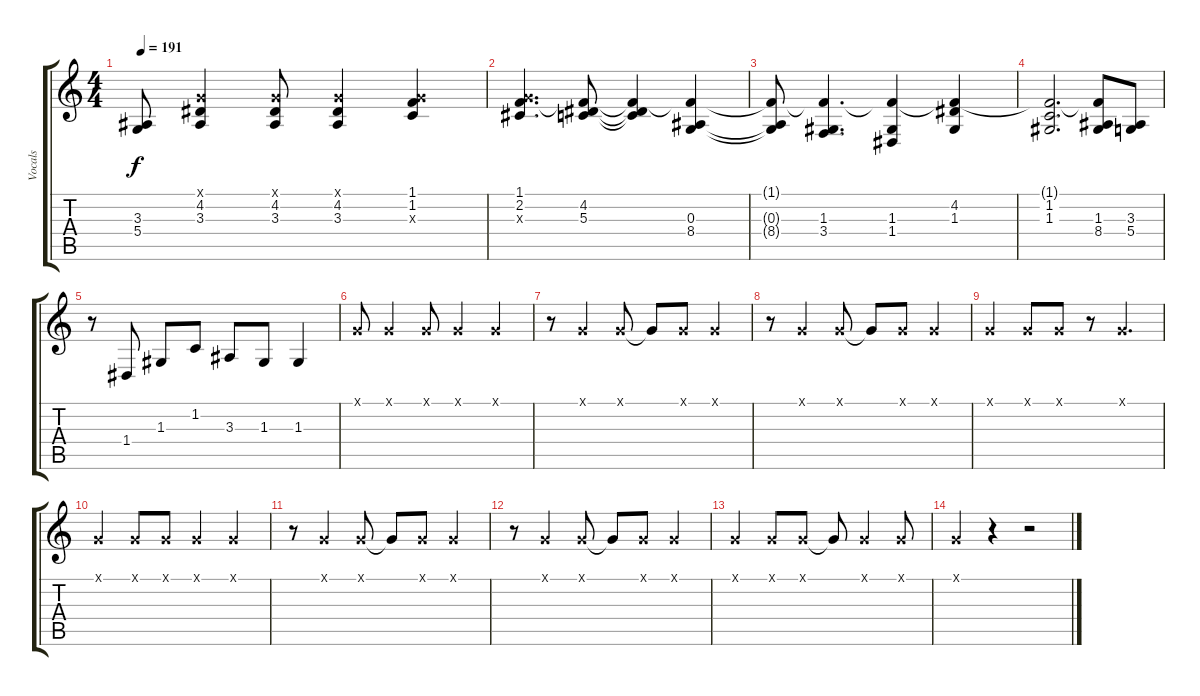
\track ("Vocals" "Vocals") {instrument lead6voice}
\staff {score tabs}
\tuning (E4 B3 G3 D3 A2 E2) {hide}
\ts (4 4)
\tempo 191
\clef g2
\ks c
(3.3{t} 5.4{t}).8{dy f} (3.1{x} 4.2 3.3).4 (3.1{x} 4.2 3.3).8 (3.1{x} 4.2 3.3).4 (1.1 1.2 12.3{x}).4 |
(1.1 2.2 12.3{x}).4{d} (1.1{t} 4.2 5.3).8 (1.1{t} 4.2{t} 5.3{t}).4 (1.1{t} 0.3 8.4).4 |
(1.1{t} 0.3{t} 8.4{t}).8 (1.1{t} 1.3 3.4).4{d} (1.1{t} 1.3 1.4).4 (1.1{t} 4.2 1.3).4 |
(1.1{t} 1.2 1.3).2{d} (1.1{t} 1.3 8.4).8 (3.3 5.4).8 |
r.8 1.4.8 1.3.8 1.2.8 3.3.8 1.3.8 1.3.4 |
3.1{x}.8 3.1{x}.4 3.1{x}.8 3.1{x}.4 3.1{x}.4 |
r.8 3.1{x}.4 3.1{x}.8 3.1{t}.8 3.1{x}.8 3.1{x}.4 |
r.8 3.1{x}.4 3.1{x}.8 3.1{t}.8 3.1{x}.8 3.1{x}.4 |
3.1{x}.4 3.1{x}.8 3.1{x}.8 r.8 3.1{x}.4{d} |
3.1{x}.4 3.1{x}.8 3.1{x}.8 3.1{x}.4 3.1{x}.4 |
r.8 3.1{x}.4 3.1{x}.8 3.1{t}.8 3.1{x}.8 3.1{x}.4 |
r.8 3.1{x}.4 3.1{x}.8 3.1{t}.8 3.1{x}.8 3.1{x}.4 |
3.1{x}.4 3.1{x}.8 3.1{x}.8 3.1{t}.8 3.1{x}.4 3.1{x}.8 |
3.1{x}.4 r.4 r.2
